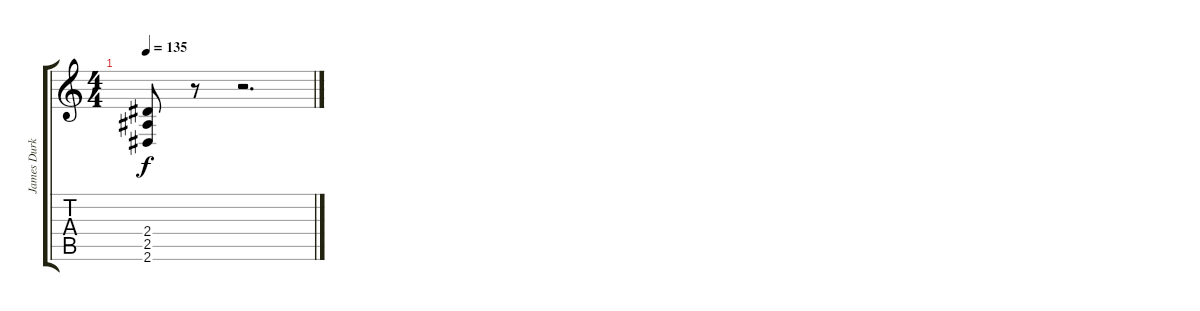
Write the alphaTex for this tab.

\track ("James Durkin (Guitar)" "James Durk") {instrument distortionguitar}
\staff {score tabs}
\tuning (Eb4 Bb3 Gb3 Db3 Ab2 Db2) {hide}
\ts (4 4)
\tempo 135
\clef g2
\ks c
(2.4 2.5 2.6).8{dy f} r.8 r.2{d}
